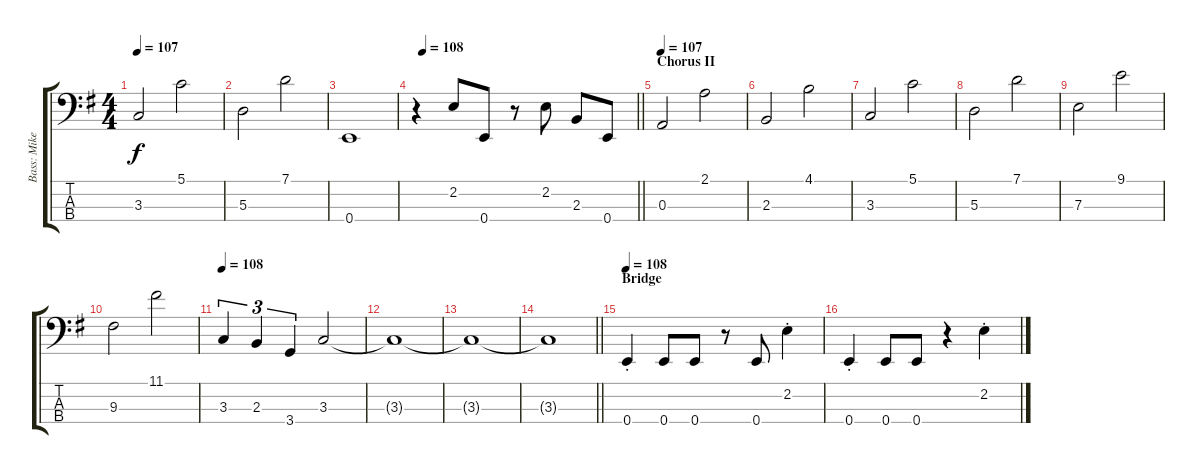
\track ("Bass: Mike" "Bass: Mike") {instrument electricbassfinger}
\staff {score tabs}
\tuning (G2 D2 A1 E1) {hide}
\ts (4 4)
\tempo 107
\clef f4
\ks g
3.3.2{dy f} 5.1.2 |
5.3.2 7.1.2 |
0.4.1 |
\tempo (108 0.03125)
\barLineRight lightlight
r.4 2.2.8 0.4.8 r.8 2.2.8 2.3.8 0.4.8 |
\section ("" "Chorus II")
\tempo 107
0.3.2 2.1.2 |
2.3.2 4.1.2 |
3.3.2 5.1.2 |
5.3.2 7.1.2 |
7.3.2 9.1.2 |
9.3.2 11.1.2 |
\tempo 108
3.3.4{tu (3 2)} 2.3.4{tu (3 2)} 3.4.4{tu (3 2)} 3.3.2 |
3.3{t}.1 |
3.3{t}.1 |
\barLineRight lightlight
3.3{t}.1 |
\section ("" "Bridge")
\tempo 108
0.4{st}.4 0.4.8 0.4.8 r.8 0.4.8 2.2{st}.4 |
0.4{st}.4 0.4.8 0.4.8 r.4 2.2{st}.4
